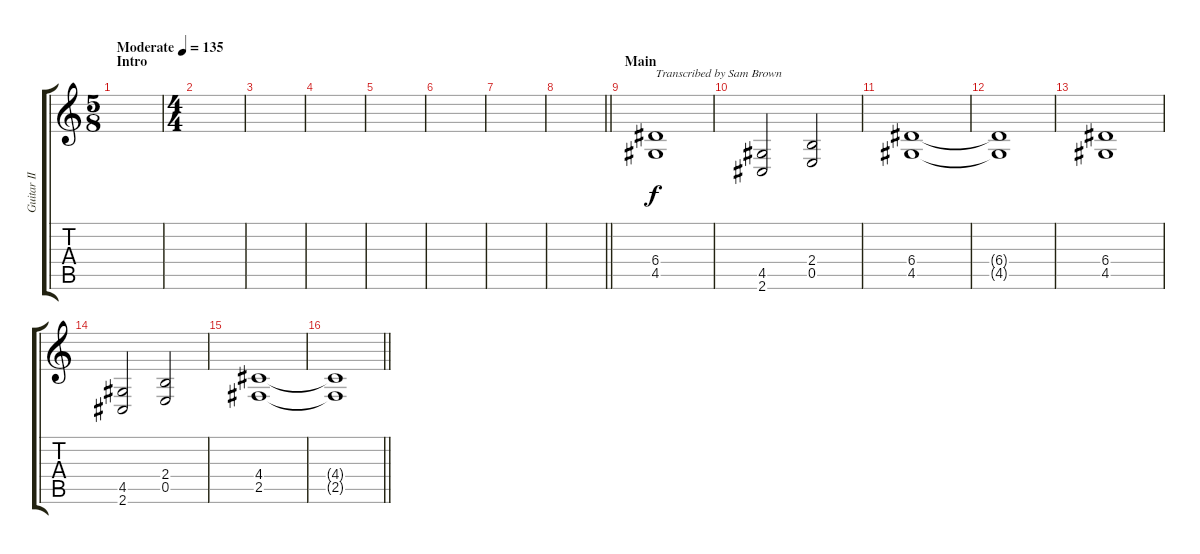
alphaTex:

\track ("Guitar II" "Guitar II") {instrument distortionguitar}
\staff {score tabs}
\tuning (B3 Gb3 D3 A2 E2 B1) {hide}
\ts (5 8)
\section ("" "Intro")
\tempo (135 "Moderate")
\clef g2
\ks c
|
\ts (4 4)
|
|
|
|
|
|
\barLineRight lightlight
|
\section ("" "Main")
(6.4 4.5).1{txt "Transcribed by Sam Brown"} |
(4.5 2.6).2 (2.4 0.5).2 |
(6.4 4.5).1 |
(6.4{t} 4.5{t}).1 |
(6.4 4.5).1 |
(4.5 2.6).2 (2.4 0.5).2 |
(4.4 2.5).1 |
\barLineRight lightlight
(4.4{t} 2.5{t}).1
